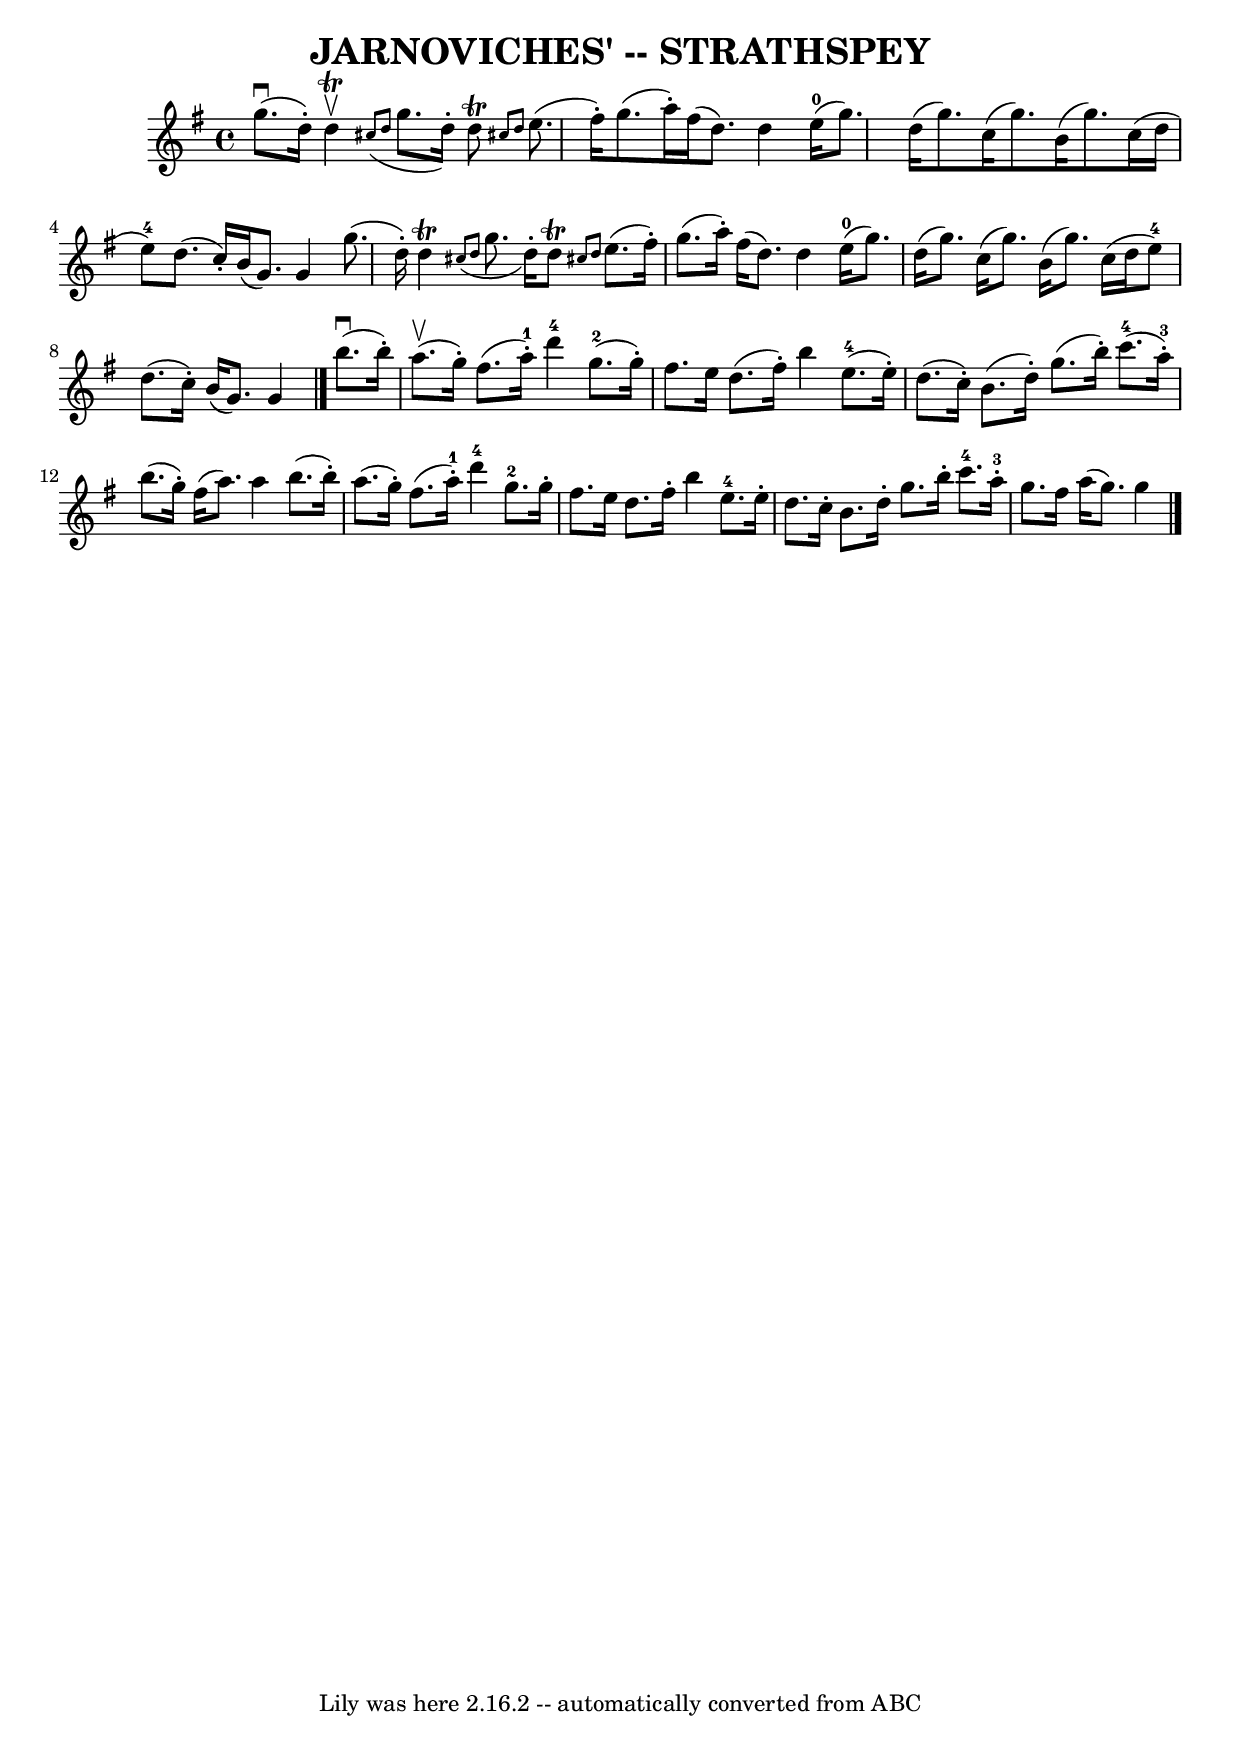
\version "2.16.2"
\include "Mammoth.ily"
\header {
  %% book = "Ryan's Mammoth Collection of Fiddle Tunes"
  crossRefNumber = "1"
  footnotes = ""
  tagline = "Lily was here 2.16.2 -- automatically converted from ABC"
  title = "JARNOVICHES' -- STRATHSPEY"

}
voicedefault =  {


  \override Staff.TimeSignature #'style = #'C
  \time 4/4 
  \key g \major
  g''8. (^\downbow d''16 -.) d''4^\trill^\upbow   \grace { cis''8 (d''8  
			  } g''8. d''16 -.) d''8^\trill \grace { cis''!8 d''8  
		 }       |
  e''8. (fis''16 -.) 
  g''8. (a''16 -.) fis''16 (d''8.) d''4        |
  
  e''16-0(g''8.) d''16 (g''8.) c''16 (g''8.) b'16 (
  g''8.)       |
  c''16 (d''16 e''8-4) d''8. (c''16 -. 
  -) b'16 (g'8.) g'4    |
  |
  g''8. (d''16 -.)   
  d''4^\trill   \grace { cis''8 (d''8  
		       } g''8. d''16 -.) d''8^\trill \grace { cis''!8 d''8  
		 }       |
  e''8. (fis''16 -.) 
  g''8. (a''16 -.) fis''16 (d''8.) d''4        |
  
  e''16-0(g''8.) d''16 (g''8.) c''16 (g''8.) b'16 (
  g''8.)       |
  c''16 (d''16 e''8-4) d''8. (c''16 -. 
  -) b'16 (g'8.) g'4    \bar "|." b''8. (^\downbow b''16 -.)  
  a''8. (^\upbow g''16 -.) fis''8. (a''16-1-.) d'''4-4    
  |
  g''8.-2(g''16 -.) fis''8. e''16 d''8. (
  fis''16 -.) b''4        |
  e''8.-4(e''16 -.) d''8. (
  c''16 -.) b'8. (d''16 -.) g''8. (b''16 -.)       |
  
  c'''8.-4(a''16-3-.) b''8. (g''16 -.) fis''16 (a''8.)  
  a''4    |
  |
  b''8. (b''16 -.) a''8. (g''16 -.)  
  fis''8. (a''16-1-.) d'''4-4       |
  g''8.-2   
  g''16 -. fis''8. e''16 d''8. fis''16 -. b''4        |
  
  e''8.-4 e''16 -. d''8. c''16 -. b'8. d''16 -. g''8. b''16 
  -.       |
  c'''8.-4 a''16-3-. g''8. fis''16 a''16 (
  g''8.) g''4    \bar "|."   

}

\score{
  <<

    \context Staff="default"
    {
      \voicedefault 
      
    }

  >>
  \layout {
    
  }
  \midi {
  }

}
